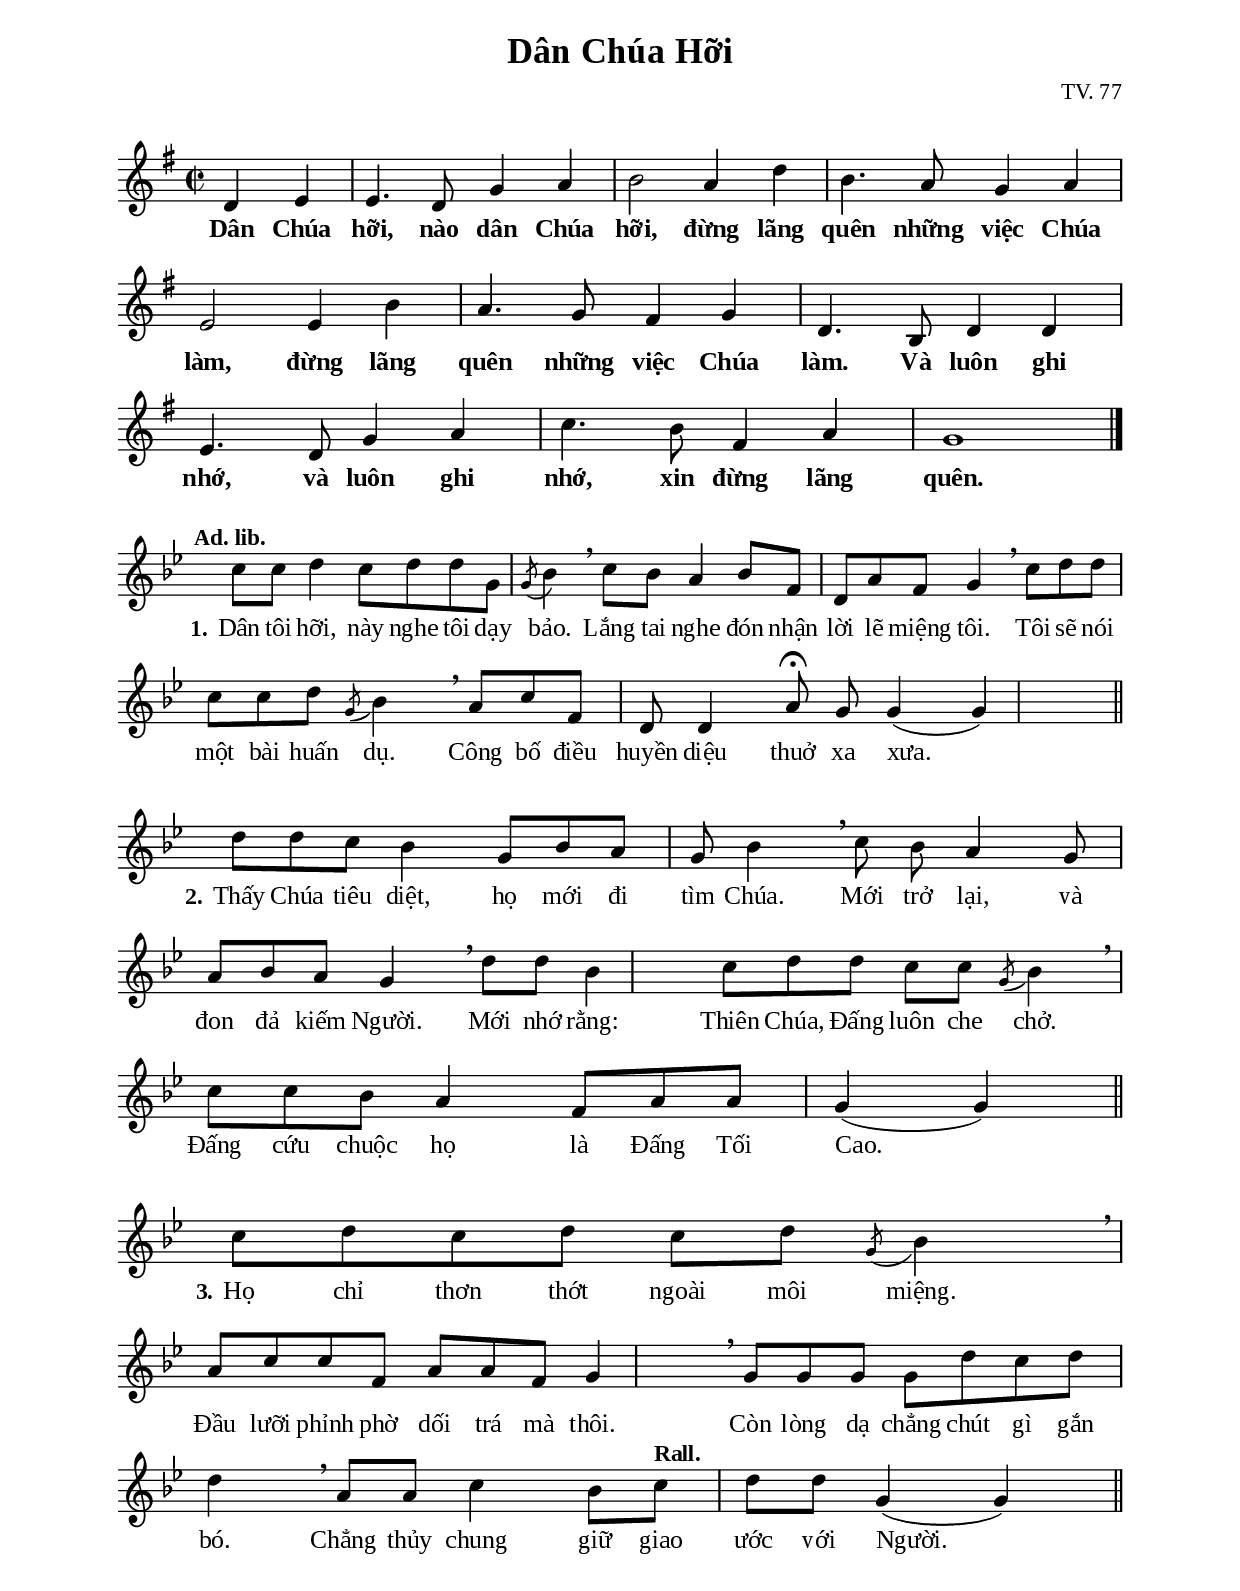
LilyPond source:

% Cài đặt chung
\version "2.20.0"
\include "english.ly"

\header {
  title = "Dân Chúa Hỡi"
  composer = "TV. 77"
  arranger = " "
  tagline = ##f
}

global = {
  \key g \major
  \time 2/2
}

\paper {
  #(set-paper-size "a4")
  top-margin = 20\mm
  bottom-margin = 15\mm
  left-margin = 20\mm
  right-margin = 20\mm
  indent = #0
  #(define fonts
	 (make-pango-font-tree "Liberation Serif"
	 		       "Liberation Serif"
			       "Liberation Serif"
			       (/ 20 20)))
}

% Nhạc điệp khúc
nhacDiepKhuc = \relative c' {
  \override Lyrics.LyricSpace.minimum-distance = #1.7
  \override Score.BarNumber.break-visibility = ##(#f #f #f)
  \partial 2 d4 e |
  e4. d8 g4 a |
  b2 a4 d |
  b4. a8 g4 a |
  e2 e4 b' |
  a4. g8 fs4 g |
  d4. b8 d4 d |
  e4. d8 g4 a |
  c4. b8 fs4 a |
  g1 \bar "|."
}

% Nhạc phiên khúc
nhacPhienKhucMot = \relative c'' {
  \set Score.barAlways = ##t
  \set Score.defaultBarType = ""
  \override Score.BarNumber.break-visibility = ##(#f #f #f)
  \tempo "Ad. lib."
  c8 c d4 c8 d d g, \acciaccatura g8 bf4 \breathe
  c8 bf a4 bf8 f d a' f g4 \breathe
  c8 d d c c d \acciaccatura g,8 bf4 \breathe
  a8 c f, d d4 a'8 \fermata g8 g4 (g) \bar "||"
}

nhacPhienKhucHai = \relative c'' {
  \set Score.barAlways = ##t
  \set Score.defaultBarType = ""
  \override Score.BarNumber.break-visibility = ##(#f #f #f)
  d8 d c bf4
  g8 bf a g bf4 \breathe
  c8 bf a4 g8 a bf a g4 \breathe
  d'8 d bf4
  c8 d d c c \acciaccatura g8 bf4 \breathe
  c8 c bf a4 f8 a a g4 (g) \bar "||"
}

nhacPhienKhucBa = \relative c'' {
  \set Score.barAlways = ##t
  \set Score.defaultBarType = ""
  \override Score.BarNumber.break-visibility = ##(#f #f #f)
  c8 d c d c d \acciaccatura g,8 bf4 \breathe
  a8 c c f, a a f g4 \breathe
  g8 g g g d' c d d4 \breathe
  a8 a c4 bf8 \tempo "Rall." c d d g,4 (g) \bar "||"
}

% Lời điệp khúc
loiDiepKhuc = \lyricmode {
  \override Lyrics.LyricText.font-series = #'bold
  Dân Chúa hỡi, nào dân Chúa hỡi,
  đừng lãng quên những việc Chúa làm,
  đừng lãng quên những việc Chúa làm.
  Và luôn ghi nhớ, và luôn ghi nhớ,
  xin đừng lãng quên.
}

% Lời phiên khúc
loiPhienKhucMot = \lyricmode {
  \set stanza = #"1."
  Dân tôi hỡi, này nghe tôi dạy bảo.
  Lắng tai nghe đón nhận lời lẽ miệng tôi.
  Tôi sẽ nói một bài huấn dụ.
  Công bố điều huyền diệu thuở xa xưa.
}

loiPhienKhucHai = \lyricmode {
  \set stanza = #"2."
  Thấy Chúa tiêu diệt, họ mới đi tìm Chúa.
  Mới trở lại, và đon đả kiếm Người.
  Mới nhớ rằng: Thiên Chúa, Đấng luôn che chở.
  Đấng cứu chuộc họ là Đấng Tối Cao.
}

loiPhienKhucBa = \lyricmode {
  \set stanza = #"3."
  Họ chỉ thơn thớt ngoài môi miệng.
  Đầu lưỡi phỉnh phờ dối trá mà thôi.
  Còn lòng dạ chẳng chút gì gắn bó.
  Chẳng thủy chung giữ giao ước với Người.
}


% Dàn trang
\score {
  \new ChoirStaff <<
    \new Staff = chorus <<
      \new Voice = "sopranos" {
        \global \stemNeutral \nhacDiepKhuc
      }
    >>
    \new Lyrics = basses
    \context Lyrics = basses 
      %\with \override LyricText.font-shape = #'bold
      \lyricsto sopranos \loiDiepKhuc
  >>
}

\score {
  \new ChoirStaff <<
    \new Staff = verses <<
      \override Staff.TimeSignature.transparent = ##t
      \new Voice = "verse" {
        \key bf \major \stemNeutral \nhacPhienKhucMot
      }
    >>
    \new Lyrics \lyricsto verse \loiPhienKhucMot
  >>
}

\score {
  \new ChoirStaff <<
    \new Staff = verses <<
      \override Staff.TimeSignature.transparent = ##t
      \new Voice = "verse" {
        \key bf \major \stemNeutral \nhacPhienKhucHai
      }
    >>
    \new Lyrics \lyricsto verse \loiPhienKhucHai
  >>
}

\score {
  \new ChoirStaff <<
    \new Staff = verses <<
      \override Staff.TimeSignature.transparent = ##t
      \new Voice = "verse" {
        \key bf \major \stemNeutral \nhacPhienKhucBa
      }
    >>
    \new Lyrics \lyricsto verse \loiPhienKhucBa
  >>
}